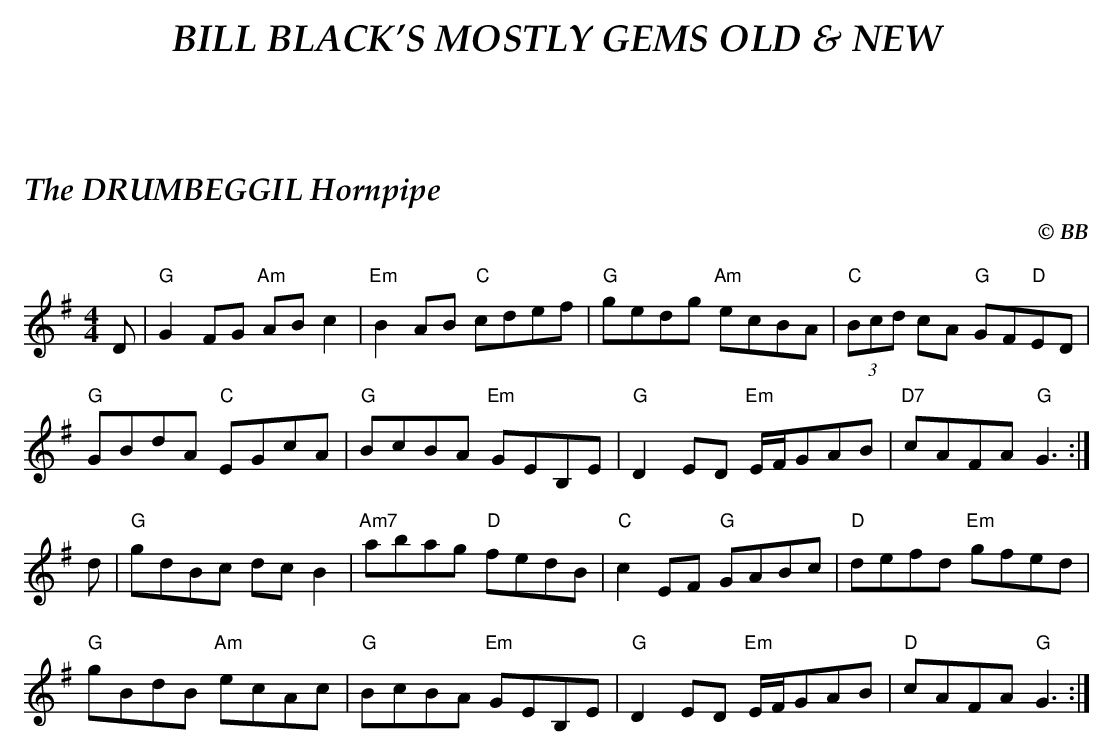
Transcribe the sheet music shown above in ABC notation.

X:1
T:DRUMBEGGIL Hornpipe, The
C:© BB
Q:1/4=150
M:4/4
L:1/8
K:G
D|"G"G2 FG "Am"AB c2|"Em"B2 AB "C"cdef|"G"gedg "Am"ecBA|"C"(3Bcd cA "G"GF"D"ED|
"G"GBdA "C"EGcA|"G"BcBA "Em"GEB,E|"G"D2 ED "Em"E/F/GAB| "D7"cAFA "G"G3 :|
d|"G"gdBc dc B2|"Am7"abag "D"fedB|"C"c2 EF "G"GABc|"D"defd "Em"gfed|
"G"gBdB "Am"ecAc|"G"BcBA "Em"GEB,E|"G"D2 ED "Em"E/F/GAB| "D"cAFA "G"G3 :|
